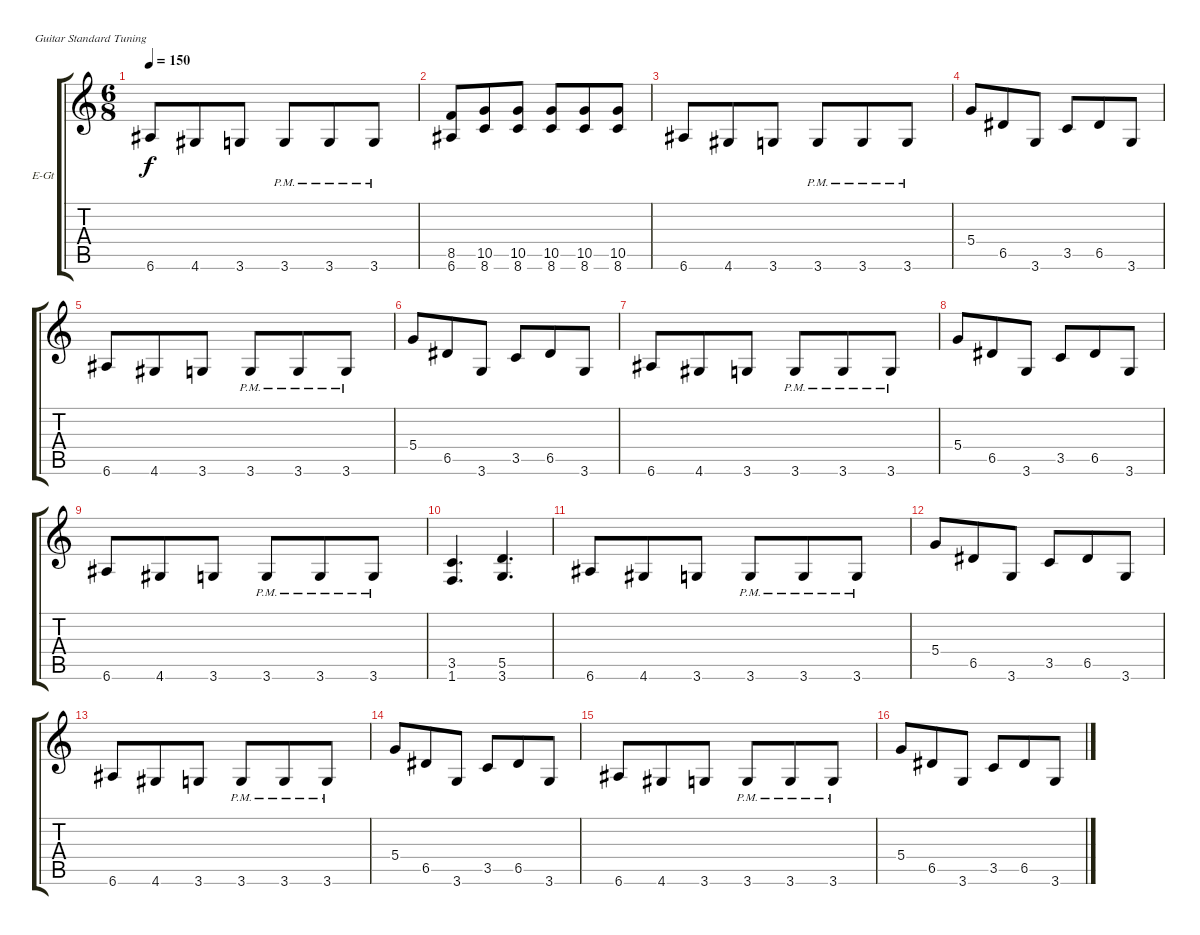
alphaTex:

\defaultSystemsLayout 4
\bracketExtendMode groupsimilarinstruments
\firstSystemTrackNameOrientation horizontal
\otherSystemsTrackNameOrientation horizontal
\track ("Electric Guitar" "E-Gt") {instrument overdrivenguitar}
\staff {score tabs}
\tuning (E4 B3 G3 D3 A2 E2)
\ts (6 8)
\tempo 150
\clef g2
\ks c
6.6.8{dy f} 4.6.8 3.6.8 3.6{pm}.8 3.6{pm}.8 3.6{pm}.8 |
(6.6 8.5).8 (8.6 10.5).8 (10.5 8.6).8 (10.5 8.6).8 (10.5 8.6).8 (10.5 8.6).8 |
6.6.8 4.6.8 3.6.8 3.6{pm}.8 3.6{pm}.8 3.6{pm}.8 |
5.4.8 6.5.8 3.6.8 3.5.8 6.5.8 3.6.8 |
6.6.8 4.6.8 3.6.8 3.6{pm}.8 3.6{pm}.8 3.6{pm}.8 |
5.4.8 6.5.8 3.6.8 3.5.8 6.5.8 3.6.8 |
6.6.8 4.6.8 3.6.8 3.6{pm}.8 3.6{pm}.8 3.6{pm}.8 |
5.4.8 6.5.8 3.6.8 3.5.8 6.5.8 3.6.8 |
6.6.8 4.6.8 3.6.8 3.6{pm}.8 3.6{pm}.8 3.6{pm}.8 |
(1.6 3.5).4{d} (3.6 5.5).4{d} |
6.6.8 4.6.8 3.6.8 3.6{pm}.8 3.6{pm}.8 3.6{pm}.8 |
5.4.8 6.5.8 3.6.8 3.5.8 6.5.8 3.6.8 |
6.6.8 4.6.8 3.6.8 3.6{pm}.8 3.6{pm}.8 3.6{pm}.8 |
5.4.8 6.5.8 3.6.8 3.5.8 6.5.8 3.6.8 |
6.6.8 4.6.8 3.6.8 3.6{pm}.8 3.6{pm}.8 3.6{pm}.8 |
5.4.8 6.5.8 3.6.8 3.5.8 6.5.8 3.6.8
